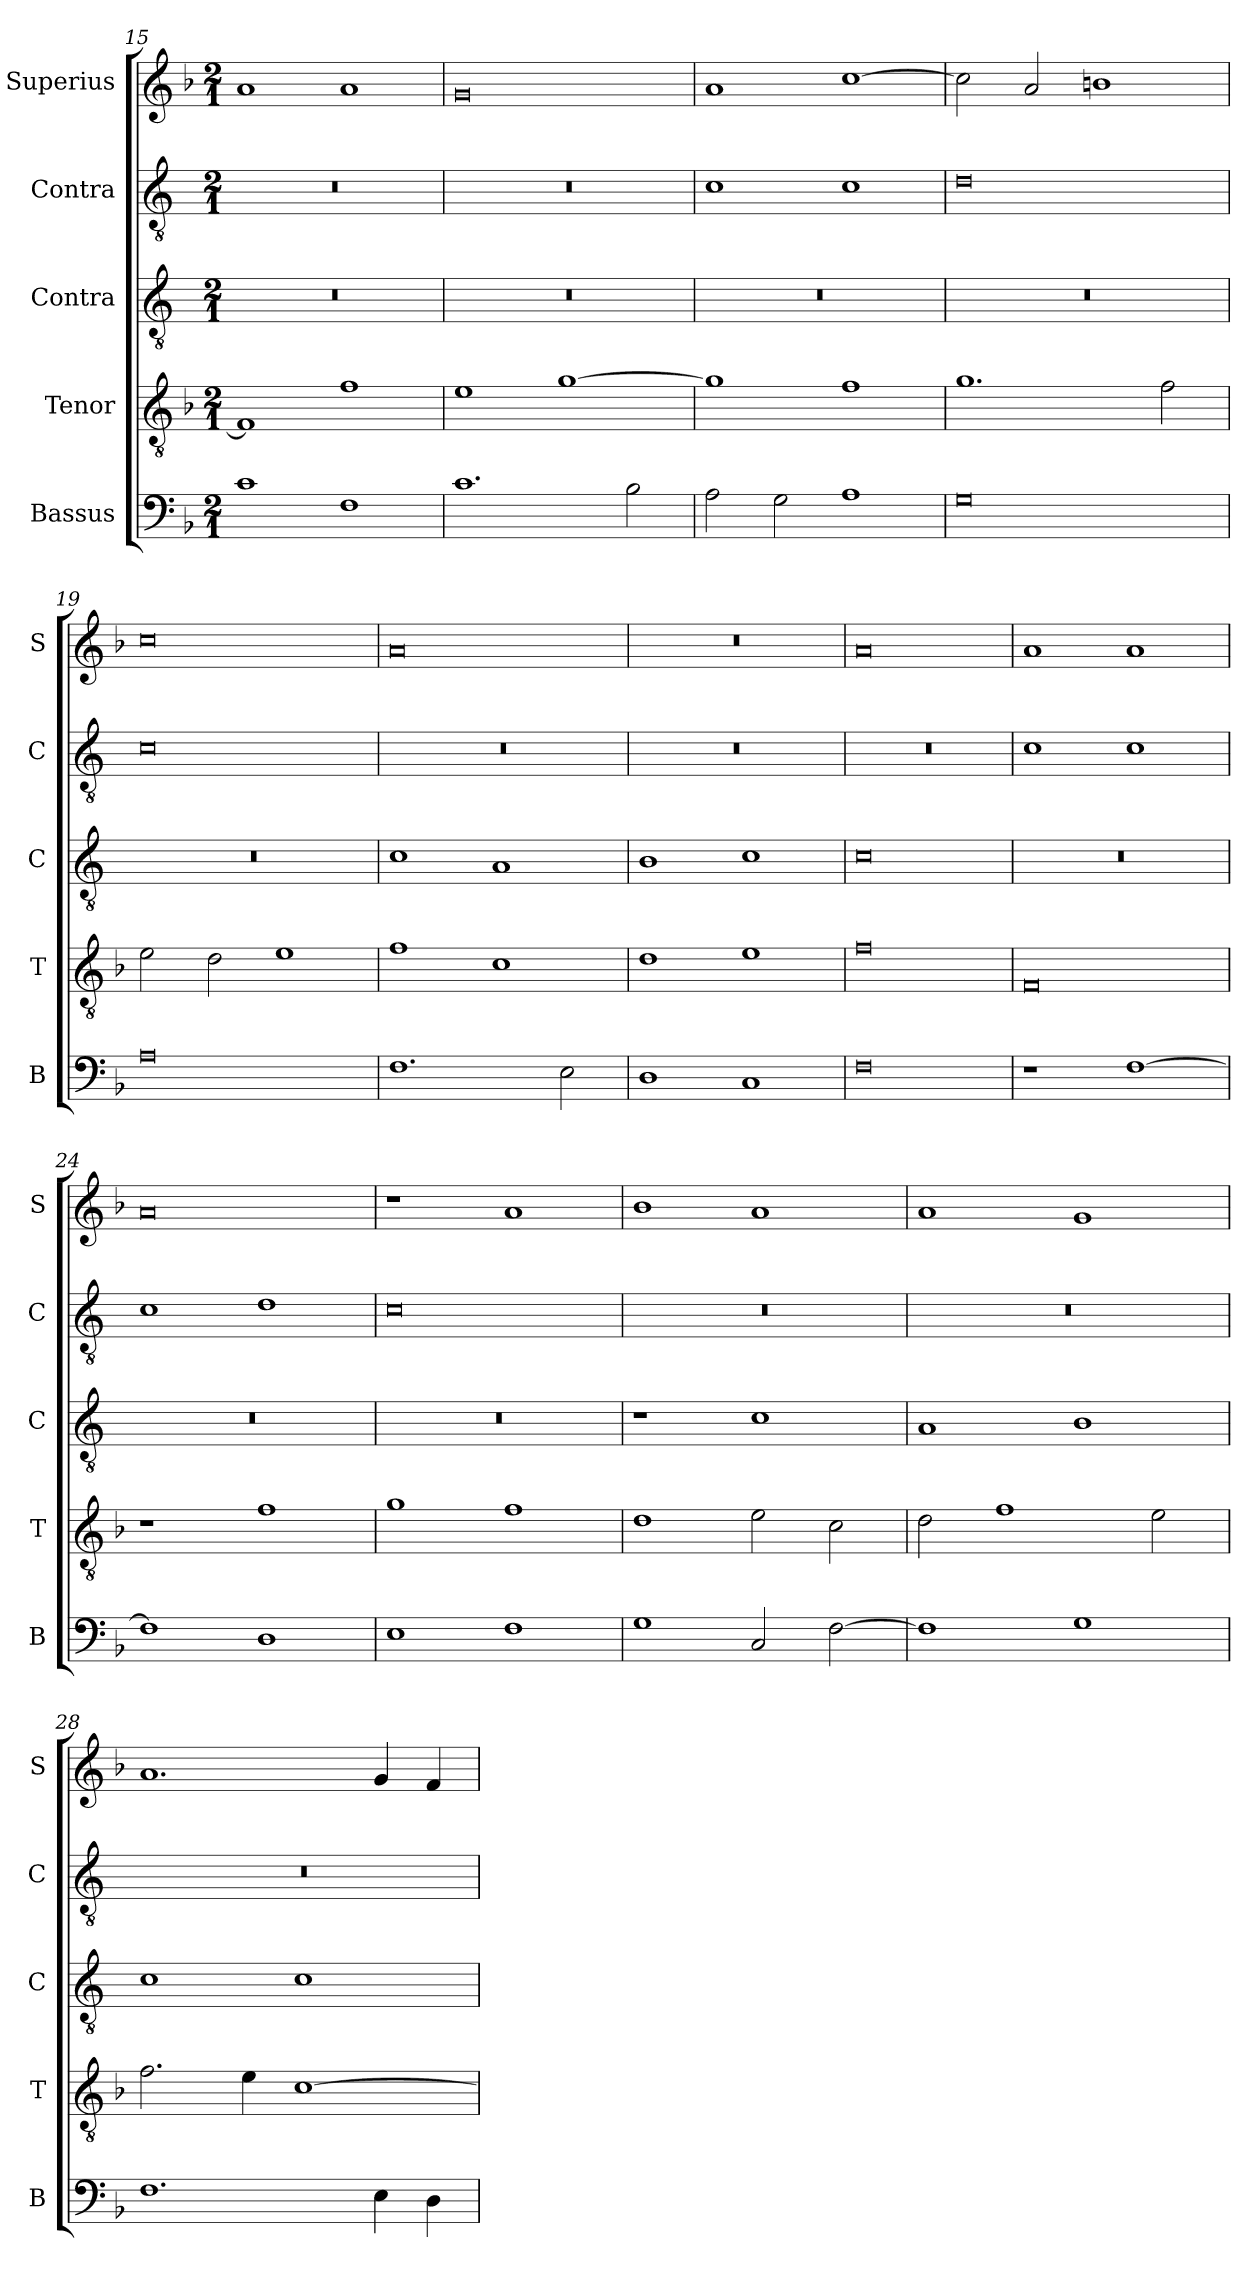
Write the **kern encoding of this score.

**kern	**kern	**kern	**kern	**kern
*part5	*part4	*part3	*part2	*part1
*staff5	*staff4	*staff3	*staff2	*staff1
*I"Bassus	*I"Tenor	*I"Contra	*I"Contra	*I"Superius
*I'B	*I'T	*I'C	*I'C	*I'S
*clefF4	*clefGv2	*clefGv2	*clefGv2	*clefG2
*k[b-]	*k[b-]	*k[]	*k[]	*k[b-]
*M2/1	*M2/1	*M2/1	*M2/1	*M2/1
=15	=15	=15	=15	=15
1c	1F]	0r	0r	1a
1F	1f	.	.	1a
=16	=16	=16	=16	=16
1.c	1e	0r	0r	0g
.	[1g	.	.	.
2B-\	.	.	.	.
=17	=17	=17	=17	=17
2A\	1g]	0r	1c	1a
2G\	.	.	.	.
1A	1f	.	1c	[1cc
=18	=18	=18	=18	=18
0G	1.g	0r	0d	2cc\]
.	.	.	.	2a/
.	.	.	.	1bn
.	2f\	.	.	.
=19	=19	=19	=19	=19
0A	2e\	0r	0c	0cc
.	2d\	.	.	.
.	1e	.	.	.
=20	=20	=20	=20	=20
1.F	1f	1c	0r	0a
.	1c	1A	.	.
2E\	.	.	.	.
=21	=21	=21	=21	=21
1D	1d	1B	0r	0r
1C	1e	1c	.	.
=22	=22	=22	=22	=22
0F	0f	0c	0r	0a
=23	=23	=23	=23	=23
1r	0F	0r	1c	1a
[1F	.	.	1c	1a
=24	=24	=24	=24	=24
1F]	1r	0r	1c	0a
1D	1f	.	1d	.
=25	=25	=25	=25	=25
1E	1g	0r	0c	1r
1F	1f	.	.	1a
=26	=26	=26	=26	=26
1G	1d	1r	0r	1b-
2C/	2e\	1c	.	1a
[2F\	2c\	.	.	.
=27	=27	=27	=27	=27
1F]	2d\	1A	0r	1a
.	1f	.	.	.
1G	.	1B	.	1g
.	2e\	.	.	.
=28	=28	=28	=28	=28
1.F	2.f\	1c	0r	1.a
.	4e\	.	.	.
.	[1c	1c	.	.
4E\	.	.	.	4g/
4D\	.	.	.	4f/
=	=	=	=	=
*-	*-	*-	*-	*-
